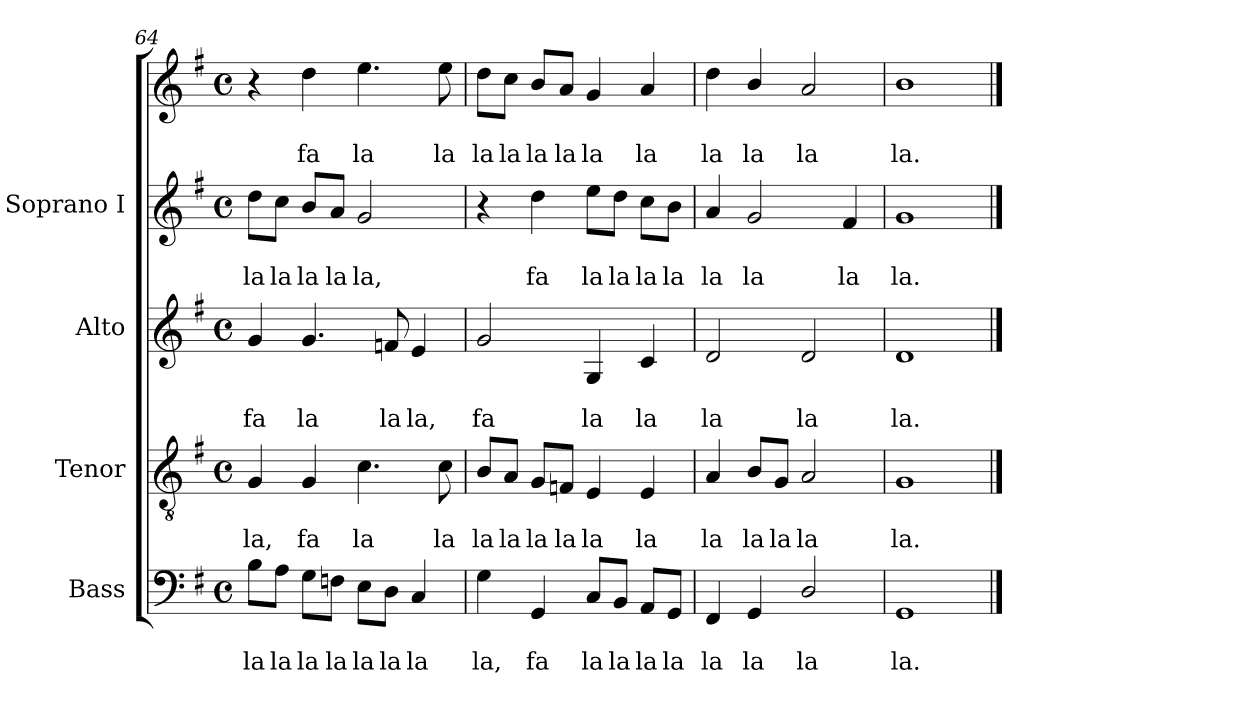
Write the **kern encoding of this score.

**kern	**text	**text	**kern	**text	**text	**kern	**text	**text	**kern	**text	**text	**kern	**text	**text
*part4	*part4	*part4	*part3	*part3	*part3	*part2	*part2	*part2	*part1	*part1	*part1	*part1	*part1	*part1
*staff5	*staff5	*staff5	*staff4	*staff4	*staff4	*staff3	*staff3	*staff3	*staff2	*staff2	*staff2	*staff1	*staff1	*staff1
*I"Bass	*	*	*I"Tenor	*	*	*I"Alto	*	*	*I"Soprano I	*	*	*	*	*
*I'B	*	*	*I'T	*	*	*I'A	*	*	*I'S	*	*	*	*	*
*clefF4	*	*	*clefGv2	*	*	*clefG2	*	*	*clefG2	*	*	*clefG2	*	*
*k[f#]	*	*	*k[f#]	*	*	*k[f#]	*	*	*k[f#]	*	*	*k[f#]	*	*
*G:	*	*	*G:	*	*	*G:	*	*	*G:	*	*	*G:	*	*
*M4/4	*	*	*M4/4	*	*	*M4/4	*	*	*M4/4	*	*	*M4/4	*	*
*met(c)	*	*	*met(c)	*	*	*met(c)	*	*	*met(c)	*	*	*met(c)	*	*
=64	=64	=64	=64	=64	=64	=64	=64	=64	=64	=64	=64	=64	=64	=64
!	!	!LO:LY:b	!	!	!LO:LY:b	!	!	!LO:LY:b	!	!	!LO:LY:b	!	!	!
8B\L	.	la	4G	.	la,	4g	.	fa	8dd\L	.	la	4r	.	.
!	!	!LO:LY:b	!	!	!	!	!	!	!	!	!LO:LY:b	!	!	!
8A\J	.	la	.	.	.	.	.	.	8cc\J	.	la	.	.	.
!	!	!LO:LY:b	!	!	!LO:LY:b	!	!	!LO:LY:b	!	!	!LO:LY:b	!	!	!LO:LY:b
8G\L	.	la	4G	.	fa	4.g	.	la	8b/L	.	la	4dd	.	fa
!	!	!LO:LY:b	!	!	!	!	!	!	!	!	!LO:LY:b	!	!	!
8Fn\J	.	la	.	.	.	.	.	.	8a/J	.	la	.	.	.
!	!	!LO:LY:b	!	!	!LO:LY:b	!	!	!	!	!	!LO:LY:b	!	!	!LO:LY:b
8E\L	.	la	4.c	.	la	.	.	.	2g	.	la,	4.ee	.	la
!	!	!LO:LY:b	!	!	!	!	!	!LO:LY:b	!	!	!	!	!	!
8D\J	.	la	.	.	.	8fn	.	la	.	.	.	.	.	.
!	!	!LO:LY:b	!	!	!	!	!	!LO:LY:b	!	!	!	!	!	!
4C	.	la	.	.	.	4e	.	la,	.	.	.	.	.	.
!	!	!	!	!	!LO:LY:b	!	!	!	!	!	!	!	!	!LO:LY:b
.	.	.	8c	.	la	.	.	.	.	.	.	8ee	.	la
=65	=65	=65	=65	=65	=65	=65	=65	=65	=65	=65	=65	=65	=65	=65
!	!	!LO:LY:b	!	!	!LO:LY:b	!	!	!LO:LY:b	!	!	!	!	!	!LO:LY:b
4G	.	la,	8B/L	.	la	2g	.	fa	4r	.	.	8dd\L	.	la
!	!	!	!	!	!LO:LY:b	!	!	!	!	!	!	!	!	!LO:LY:b
.	.	.	8A/J	.	la	.	.	.	.	.	.	8cc\J	.	la
!	!	!LO:LY:b	!	!	!LO:LY:b	!	!	!	!	!	!LO:LY:b	!	!	!LO:LY:b
4GG	.	fa	8G/L	.	la	.	.	.	4dd	.	fa	8b/L	.	la
!	!	!	!	!	!LO:LY:b	!	!	!	!	!	!	!	!	!LO:LY:b
.	.	.	8Fn/J	.	la	.	.	.	.	.	.	8a/J	.	la
!	!	!LO:LY:b	!	!	!LO:LY:b	!	!	!LO:LY:b	!	!	!LO:LY:b	!	!	!LO:LY:b
8C/L	.	la	4E	.	la	4G	.	la	8ee\L	.	la	4g	.	la
!	!	!LO:LY:b	!	!	!	!	!	!	!	!	!LO:LY:b	!	!	!
8BB/J	.	la	.	.	.	.	.	.	8dd\J	.	la	.	.	.
!	!	!LO:LY:b	!	!	!LO:LY:b	!	!	!LO:LY:b	!	!	!LO:LY:b	!	!	!LO:LY:b
8AA/L	.	la	4E	.	la	4c	.	la	8cc\L	.	la	4a	.	la
!	!	!LO:LY:b	!	!	!	!	!	!	!	!	!LO:LY:b	!	!	!
8GG/J	.	la	.	.	.	.	.	.	8b\J	.	la	.	.	.
=66	=66	=66	=66	=66	=66	=66	=66	=66	=66	=66	=66	=66	=66	=66
!	!	!LO:LY:b	!	!	!LO:LY:b	!	!	!LO:LY:b	!	!	!LO:LY:b	!	!	!LO:LY:b
4FF#	.	la	4A	.	la	2d	.	la	4a	.	la	4dd	.	la
!	!	!LO:LY:b	!	!	!LO:LY:b	!	!	!	!	!	!LO:LY:b	!	!	!LO:LY:b
4GG	.	la	8B/L	.	la	.	.	.	2g	.	la	4b/	.	la
!	!	!	!	!	!LO:LY:b	!	!	!	!	!	!	!	!	!
.	.	.	8G/J	.	la	.	.	.	.	.	.	.	.	.
!	!	!LO:LY:b	!	!	!LO:LY:b	!	!	!LO:LY:b	!	!	!	!	!	!LO:LY:b
2D/	.	la	2A	.	la	2d	.	la	.	.	.	2a	.	la
!	!	!	!	!	!	!	!	!	!	!	!LO:LY:b	!	!	!
.	.	.	.	.	.	.	.	.	4f#	.	la	.	.	.
=67	=67	=67	=67	=67	=67	=67	=67	=67	=67	=67	=67	=67	=67	=67
!	!	!LO:LY:b	!	!	!LO:LY:b	!	!	!LO:LY:b	!	!	!LO:LY:b	!	!	!LO:LY:b
1GG	.	la.	1G	.	la.	1d	.	la.	1g	.	la.	1b	.	la.
==	==	==	==	==	==	==	==	==	==	==	==	==	==	==
*-	*-	*-	*-	*-	*-	*-	*-	*-	*-	*-	*-	*-	*-	*-
